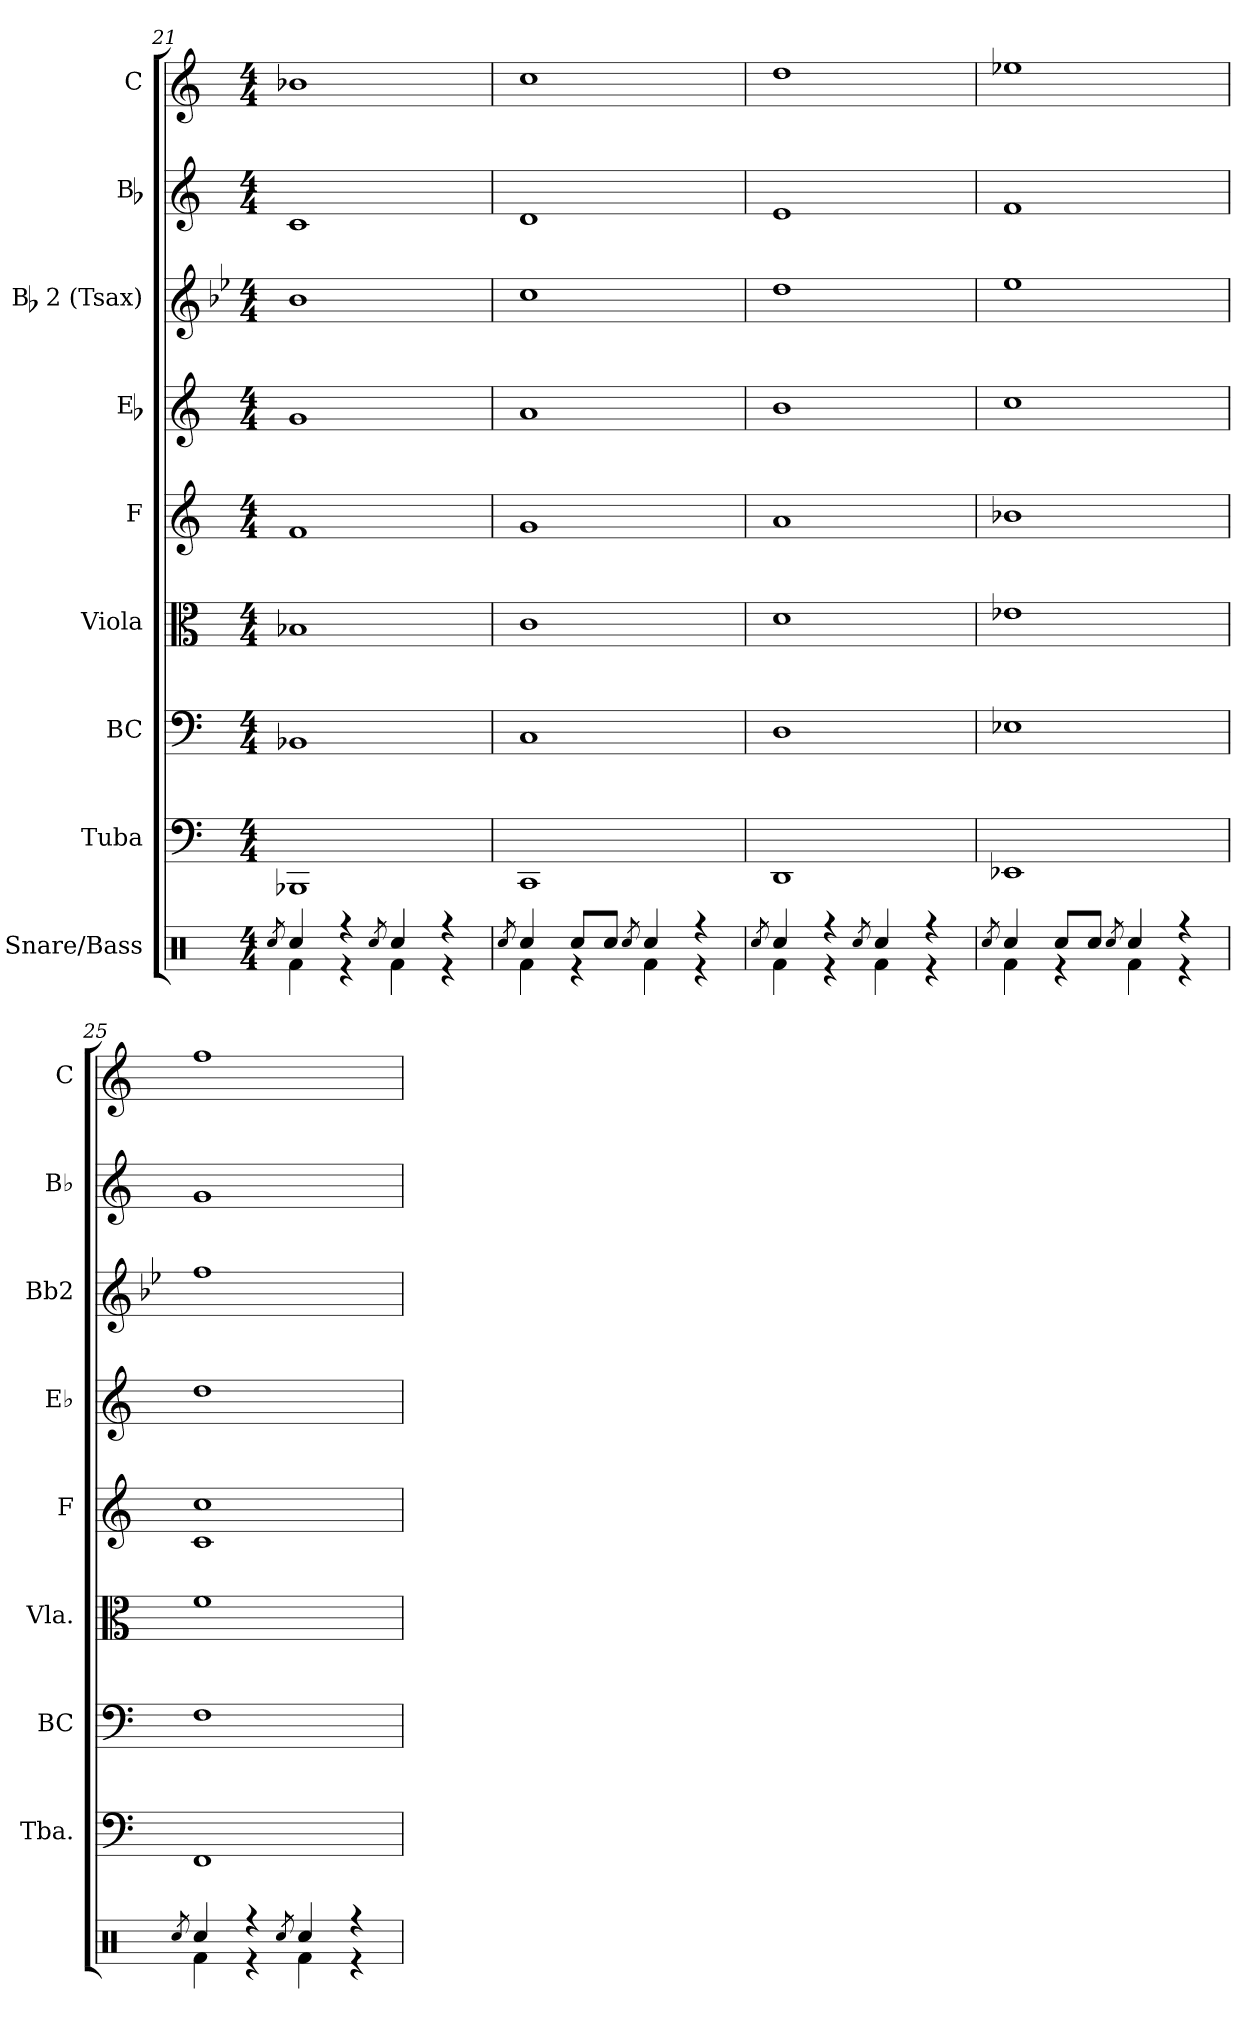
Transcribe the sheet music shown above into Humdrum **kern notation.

**kern	**kern	**kern	**kern	**kern	**kern	**kern	**kern	**kern
*part9	*part8	*part7	*part6	*part5	*part4	*part3	*part2	*part1
*staff9	*staff8	*staff7	*staff6	*staff5	*staff4	*staff3	*staff2	*staff1
*I"Snare/Bass	*I"Tuba	*I"BC	*I"Viola	*I"F	*I"Eb	*I"Bb 2 (Tsax)	*I"Bb	*I"C
*	*I'Tba.	*I'BC	*I'Vla.	*I'F	*I'Eb	*I'Bb2	*I'Bb	*I'C
*clefX	*clefF4	*clefF4	*clefC3	*clefG2	*clefG2	*clefG2	*clefG2	*clefG2
*	*	*	*	*ITrd4c7	*ITrd5c9	*ITrd8c14	*ITrd1c2	*
*k[]	*k[]	*k[]	*k[]	*k[b-]	*k[b-e-a-]	*k[b-e-]	*k[b-e-]	*k[]
*M4/4	*M4/4	*M4/4	*M4/4	*M4/4	*M4/4	*M4/4	*M4/4	*M4/4
=21	=21	=21	=21	=21	=21	=21	=21	=21
8qRcci/	.	.	.	.	.	.	.	.
*^	*	*	*	*	*	*	*	*
4Rcci/	4Rfi\	1BBB-Xi	1BB-Xi	1B-Xi	1B-i	1B-i	1B-i	1B-i	1b-Xi
4r	4r	.	.	.	.	.	.	.	.
8qRcci/	.	.	.	.	.	.	.	.	.
4Rcci/	4Rfi\	.	.	.	.	.	.	.	.
4r	4r	.	.	.	.	.	.	.	.
=22	=22	=22	=22	=22	=22	=22	=22	=22	=22
8qRcci/	.	.	.	.	.	.	.	.	.
4Rcci/	4Rfi\	1CCi	1Ci	1ci	1ci	1ci	1ci	1ci	1cci
8Rcci/L	4r	.	.	.	.	.	.	.	.
8Rcci/J	.	.	.	.	.	.	.	.	.
8qRcci/	.	.	.	.	.	.	.	.	.
4Rcci/	4Rfi\	.	.	.	.	.	.	.	.
4r	4r	.	.	.	.	.	.	.	.
=23	=23	=23	=23	=23	=23	=23	=23	=23	=23
8qRcci/	.	.	.	.	.	.	.	.	.
4Rcci/	4Rfi\	1DDi	1Di	1di	1di	1di	1di	1di	1ddi
4r	4r	.	.	.	.	.	.	.	.
8qRcci/	.	.	.	.	.	.	.	.	.
4Rcci/	4Rfi\	.	.	.	.	.	.	.	.
4r	4r	.	.	.	.	.	.	.	.
=24	=24	=24	=24	=24	=24	=24	=24	=24	=24
8qRcci/	.	.	.	.	.	.	.	.	.
4Rcci/	4Rfi\	1EE-Xi	1E-Xi	1e-Xi	1e-Xi	1e-i	1e-i	1e-i	1ee-Xi
8Rcci/L	4r	.	.	.	.	.	.	.	.
8Rcci/J	.	.	.	.	.	.	.	.	.
8qRcci/	.	.	.	.	.	.	.	.	.
4Rcci/	4Rfi\	.	.	.	.	.	.	.	.
4r	4r	.	.	.	.	.	.	.	.
=25	=25	=25	=25	=25	=25	=25	=25	=25	=25
8qRcci/	.	.	.	.	.	.	.	.	.
4Rcci/	4Rfi\	1FFi	1Fi	1fi	1Fi 1fi	1fi	1fi	1fi	1ffi
4r	4r	.	.	.	.	.	.	.	.
8qRcci/	.	.	.	.	.	.	.	.	.
4Rcci/	4Rfi\	.	.	.	.	.	.	.	.
4r	4r	.	.	.	.	.	.	.	.
*v	*v	*	*	*	*	*	*	*	*
=	=	=	=	=	=	=	=	=
*-	*-	*-	*-	*-	*-	*-	*-	*-
